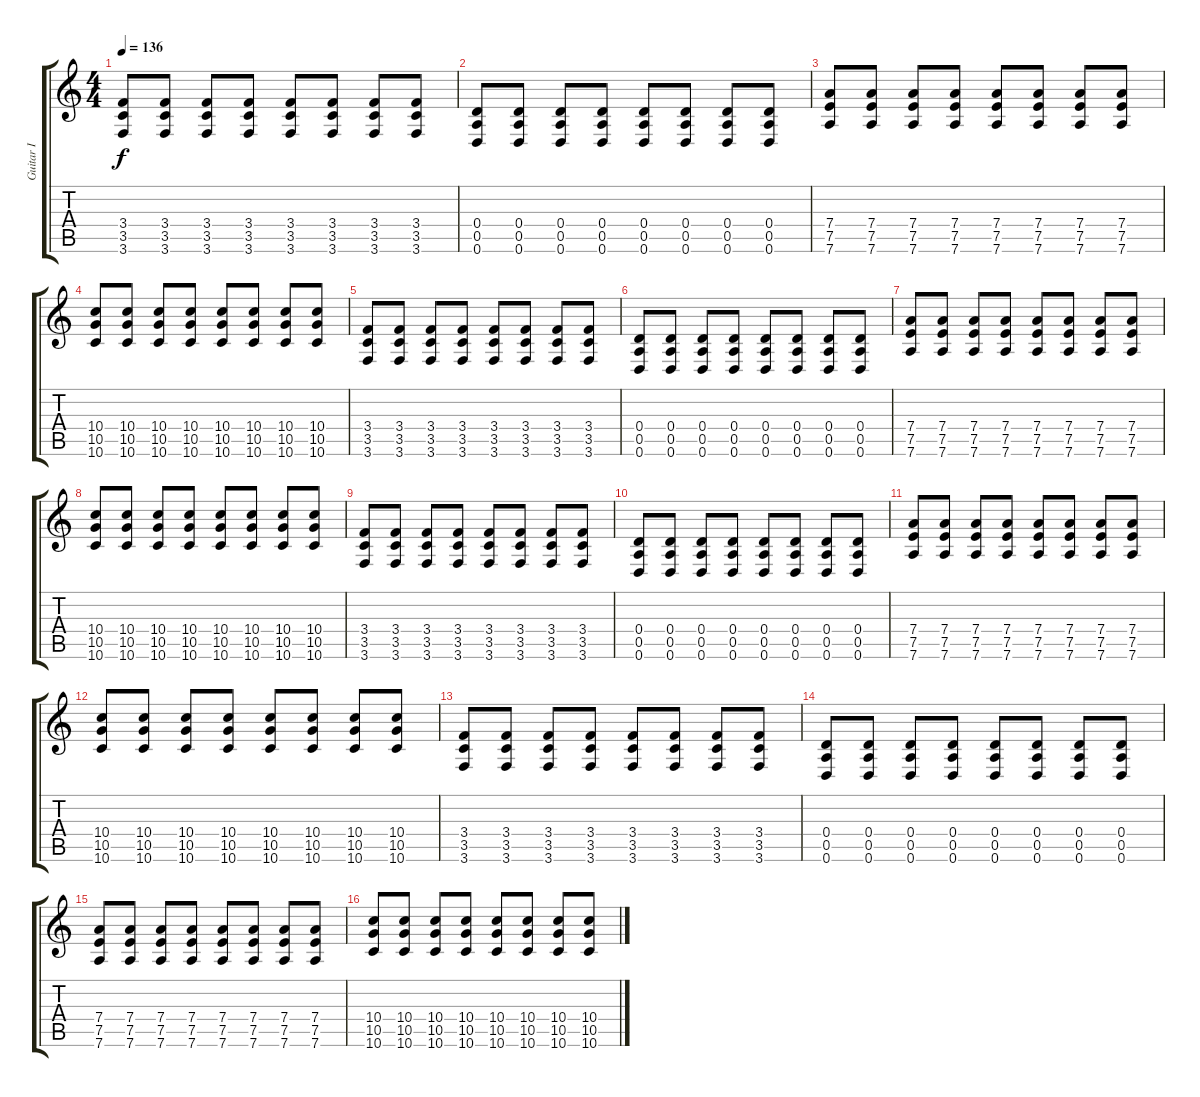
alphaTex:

\track ("Guitar I" "Guitar I") {instrument distortionguitar}
\staff {score tabs}
\tuning (E4 B3 G3 D3 A2 D2) {hide}
\ts (4 4)
\tempo 136
\clef g2
\ks c
(3.4 3.5 3.6).8{dy f} (3.4 3.5 3.6).8 (3.4 3.5 3.6).8 (3.4 3.5 3.6).8 (3.4 3.5 3.6).8 (3.4 3.5 3.6).8 (3.4 3.5 3.6).8 (3.4 3.5 3.6).8 |
(0.4 0.5 0.6).8 (0.4 0.5 0.6).8 (0.4 0.5 0.6).8 (0.4 0.5 0.6).8 (0.4 0.5 0.6).8 (0.4 0.5 0.6).8 (0.4 0.5 0.6).8 (0.4 0.5 0.6).8 |
(7.4 7.5 7.6).8 (7.4 7.5 7.6).8 (7.4 7.5 7.6).8 (7.4 7.5 7.6).8 (7.4 7.5 7.6).8 (7.4 7.5 7.6).8 (7.4 7.5 7.6).8 (7.4 7.5 7.6).8 |
(10.4 10.5 10.6).8 (10.4 10.5 10.6).8 (10.4 10.5 10.6).8 (10.4 10.5 10.6).8 (10.4 10.5 10.6).8 (10.4 10.5 10.6).8 (10.4 10.5 10.6).8 (10.4 10.5 10.6).8 |
(3.4 3.5 3.6).8 (3.4 3.5 3.6).8 (3.4 3.5 3.6).8 (3.4 3.5 3.6).8 (3.4 3.5 3.6).8 (3.4 3.5 3.6).8 (3.4 3.5 3.6).8 (3.4 3.5 3.6).8 |
(0.4 0.5 0.6).8 (0.4 0.5 0.6).8 (0.4 0.5 0.6).8 (0.4 0.5 0.6).8 (0.4 0.5 0.6).8 (0.4 0.5 0.6).8 (0.4 0.5 0.6).8 (0.4 0.5 0.6).8 |
(7.4 7.5 7.6).8 (7.4 7.5 7.6).8 (7.4 7.5 7.6).8 (7.4 7.5 7.6).8 (7.4 7.5 7.6).8 (7.4 7.5 7.6).8 (7.4 7.5 7.6).8 (7.4 7.5 7.6).8 |
(10.4 10.5 10.6).8 (10.4 10.5 10.6).8 (10.4 10.5 10.6).8 (10.4 10.5 10.6).8 (10.4 10.5 10.6).8 (10.4 10.5 10.6).8 (10.4 10.5 10.6).8 (10.4 10.5 10.6).8 |
(3.4 3.5 3.6).8 (3.4 3.5 3.6).8 (3.4 3.5 3.6).8 (3.4 3.5 3.6).8 (3.4 3.5 3.6).8 (3.4 3.5 3.6).8 (3.4 3.5 3.6).8 (3.4 3.5 3.6).8 |
(0.4 0.5 0.6).8 (0.4 0.5 0.6).8 (0.4 0.5 0.6).8 (0.4 0.5 0.6).8 (0.4 0.5 0.6).8 (0.4 0.5 0.6).8 (0.4 0.5 0.6).8 (0.4 0.5 0.6).8 |
(7.4 7.5 7.6).8 (7.4 7.5 7.6).8 (7.4 7.5 7.6).8 (7.4 7.5 7.6).8 (7.4 7.5 7.6).8 (7.4 7.5 7.6).8 (7.4 7.5 7.6).8 (7.4 7.5 7.6).8 |
(10.4 10.5 10.6).8 (10.4 10.5 10.6).8 (10.4 10.5 10.6).8 (10.4 10.5 10.6).8 (10.4 10.5 10.6).8 (10.4 10.5 10.6).8 (10.4 10.5 10.6).8 (10.4 10.5 10.6).8 |
(3.4 3.5 3.6).8 (3.4 3.5 3.6).8 (3.4 3.5 3.6).8 (3.4 3.5 3.6).8 (3.4 3.5 3.6).8 (3.4 3.5 3.6).8 (3.4 3.5 3.6).8 (3.4 3.5 3.6).8 |
(0.4 0.5 0.6).8 (0.4 0.5 0.6).8 (0.4 0.5 0.6).8 (0.4 0.5 0.6).8 (0.4 0.5 0.6).8 (0.4 0.5 0.6).8 (0.4 0.5 0.6).8 (0.4 0.5 0.6).8 |
(7.4 7.5 7.6).8 (7.4 7.5 7.6).8 (7.4 7.5 7.6).8 (7.4 7.5 7.6).8 (7.4 7.5 7.6).8 (7.4 7.5 7.6).8 (7.4 7.5 7.6).8 (7.4 7.5 7.6).8 |
(10.4 10.5 10.6).8 (10.4 10.5 10.6).8 (10.4 10.5 10.6).8 (10.4 10.5 10.6).8 (10.4 10.5 10.6).8 (10.4 10.5 10.6).8 (10.4 10.5 10.6).8 (10.4 10.5 10.6).8
